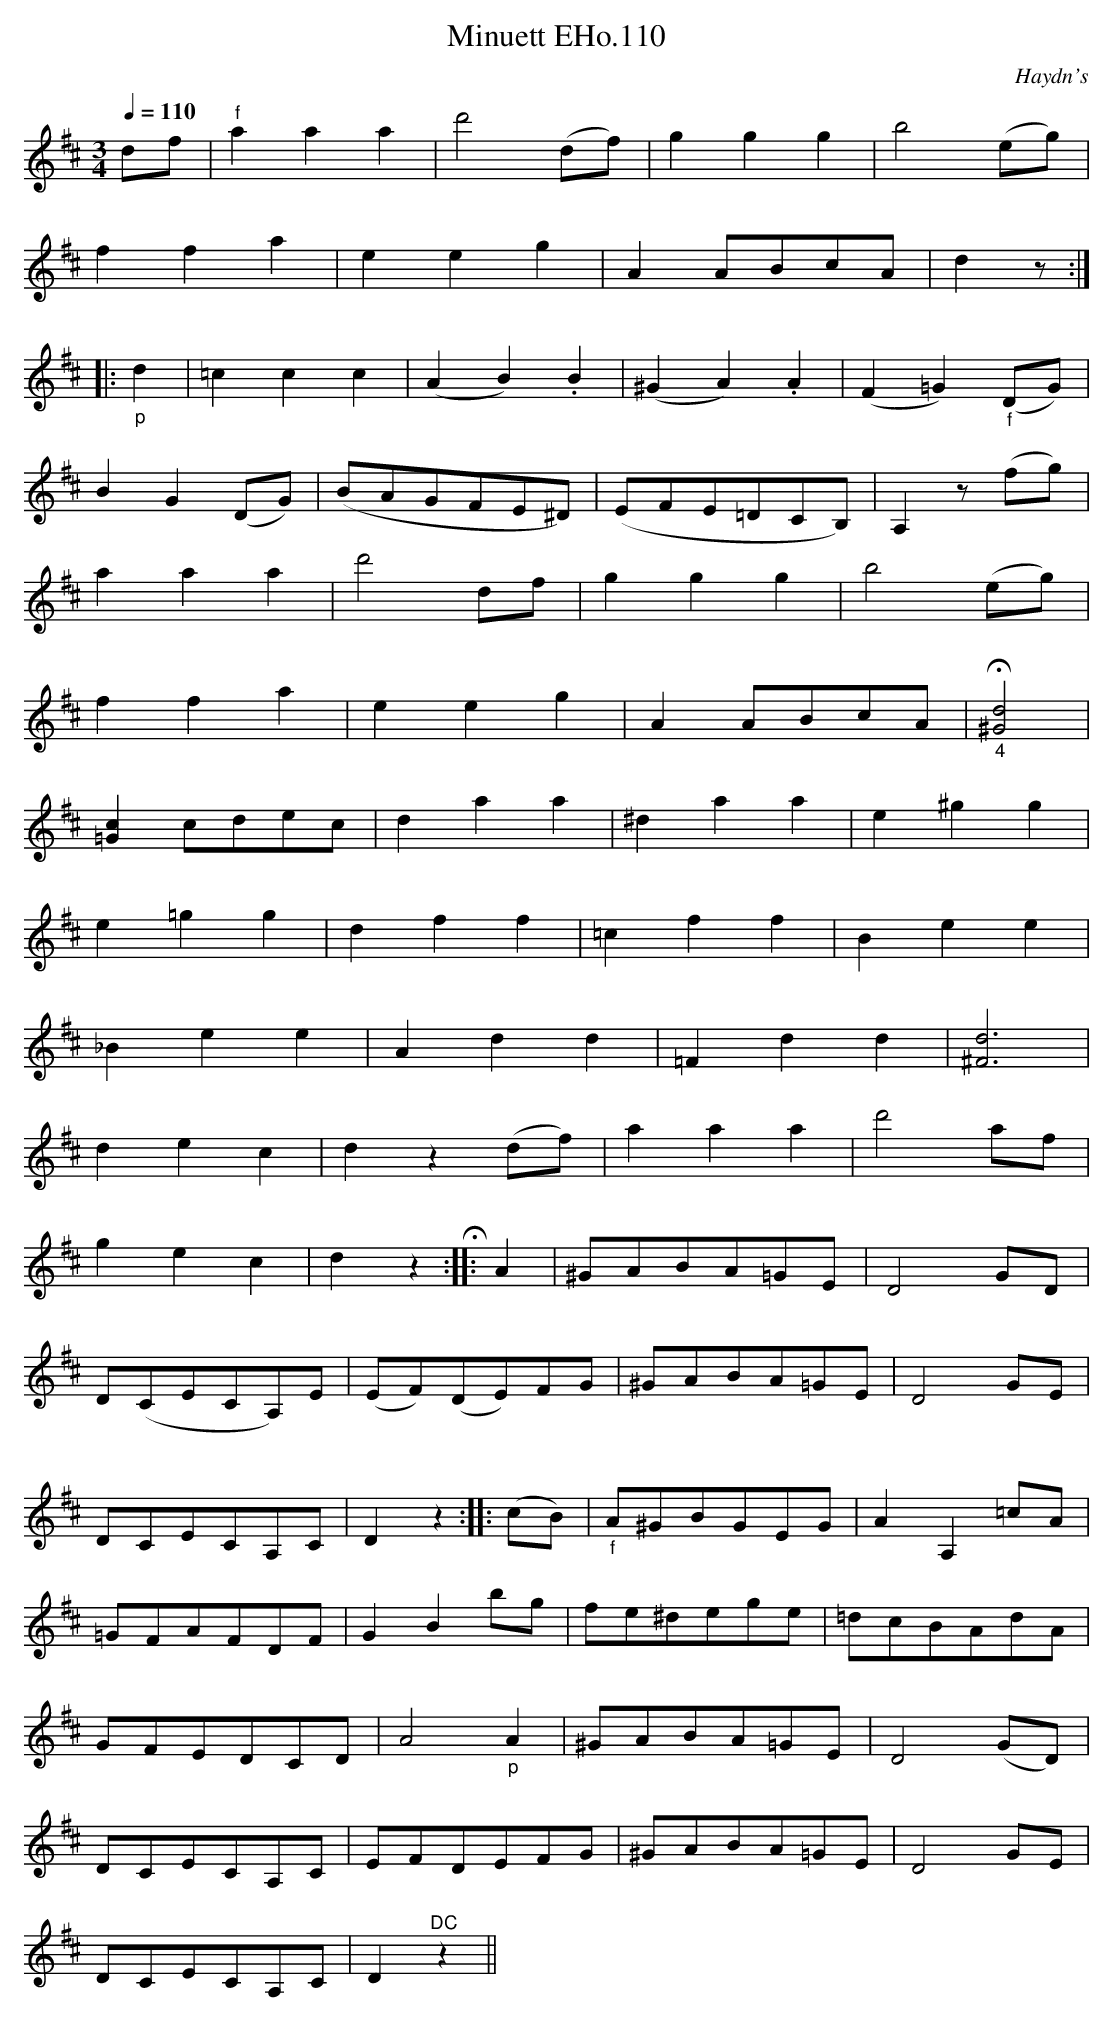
X:1
T:Minuett EHo.110
M:3/4
L:1/4
Q:1/4=110
C:Haydn's
K:D
d/f/|"^f"aaa|d'2(d/f/)|ggg|b2(e/g/)|
ffa|eeg|AA/B/c/A/|dz/:|
|:"_p"d|=ccc|(AB).B|(^GA).A|(F=G)"_f"(D/G/)|
BG(D/G/)|(B/A/G/F/E/^D/)|(E/F/E/=D/C/B,/)|A,z/(f/g/)|
aaa|d'2d/f/|ggg|b2(e/g/)|
ffa|eeg|AA/B/c/A/|H"_4"[d2^G2]|
[c=G]c/d/e/c/|daa|^daa|e^gg|
e=gg|dff|=cff|Bee|
_Bee|Add|=Fdd|[d3^F3]|
dec|dz(d/f/)|aaa|d'2a/f/|
gec|dzH:||:A|^G/A/B/A/=G/E/|D2G/D/|
D/(C/E/C/A,/)E/|(E/F/)(D/E/)F/G/|^G/A/B/A/=G/E/|D2G/E/|
D/C/E/C/A,/C/|Dz:||:(c/B/)|"_f"A/^G/B/G/E/G/|AA,=c/A/|
=G/F/A/F/D/F/|GBb/g/|f/e/^d/e/g/e/|=d/c/B/A/d/A/|
G/F/E/D/C/D/|A2"_p"A|^G/A/B/A/=G/E/|D2(G/D/)|
D/C/E/C/A,/C/|E/F/D/E/F/G/|^G/A/B/A/=G/E/|D2G/E/|
D/C/E/C/A,/C/|D"^DC"z||
